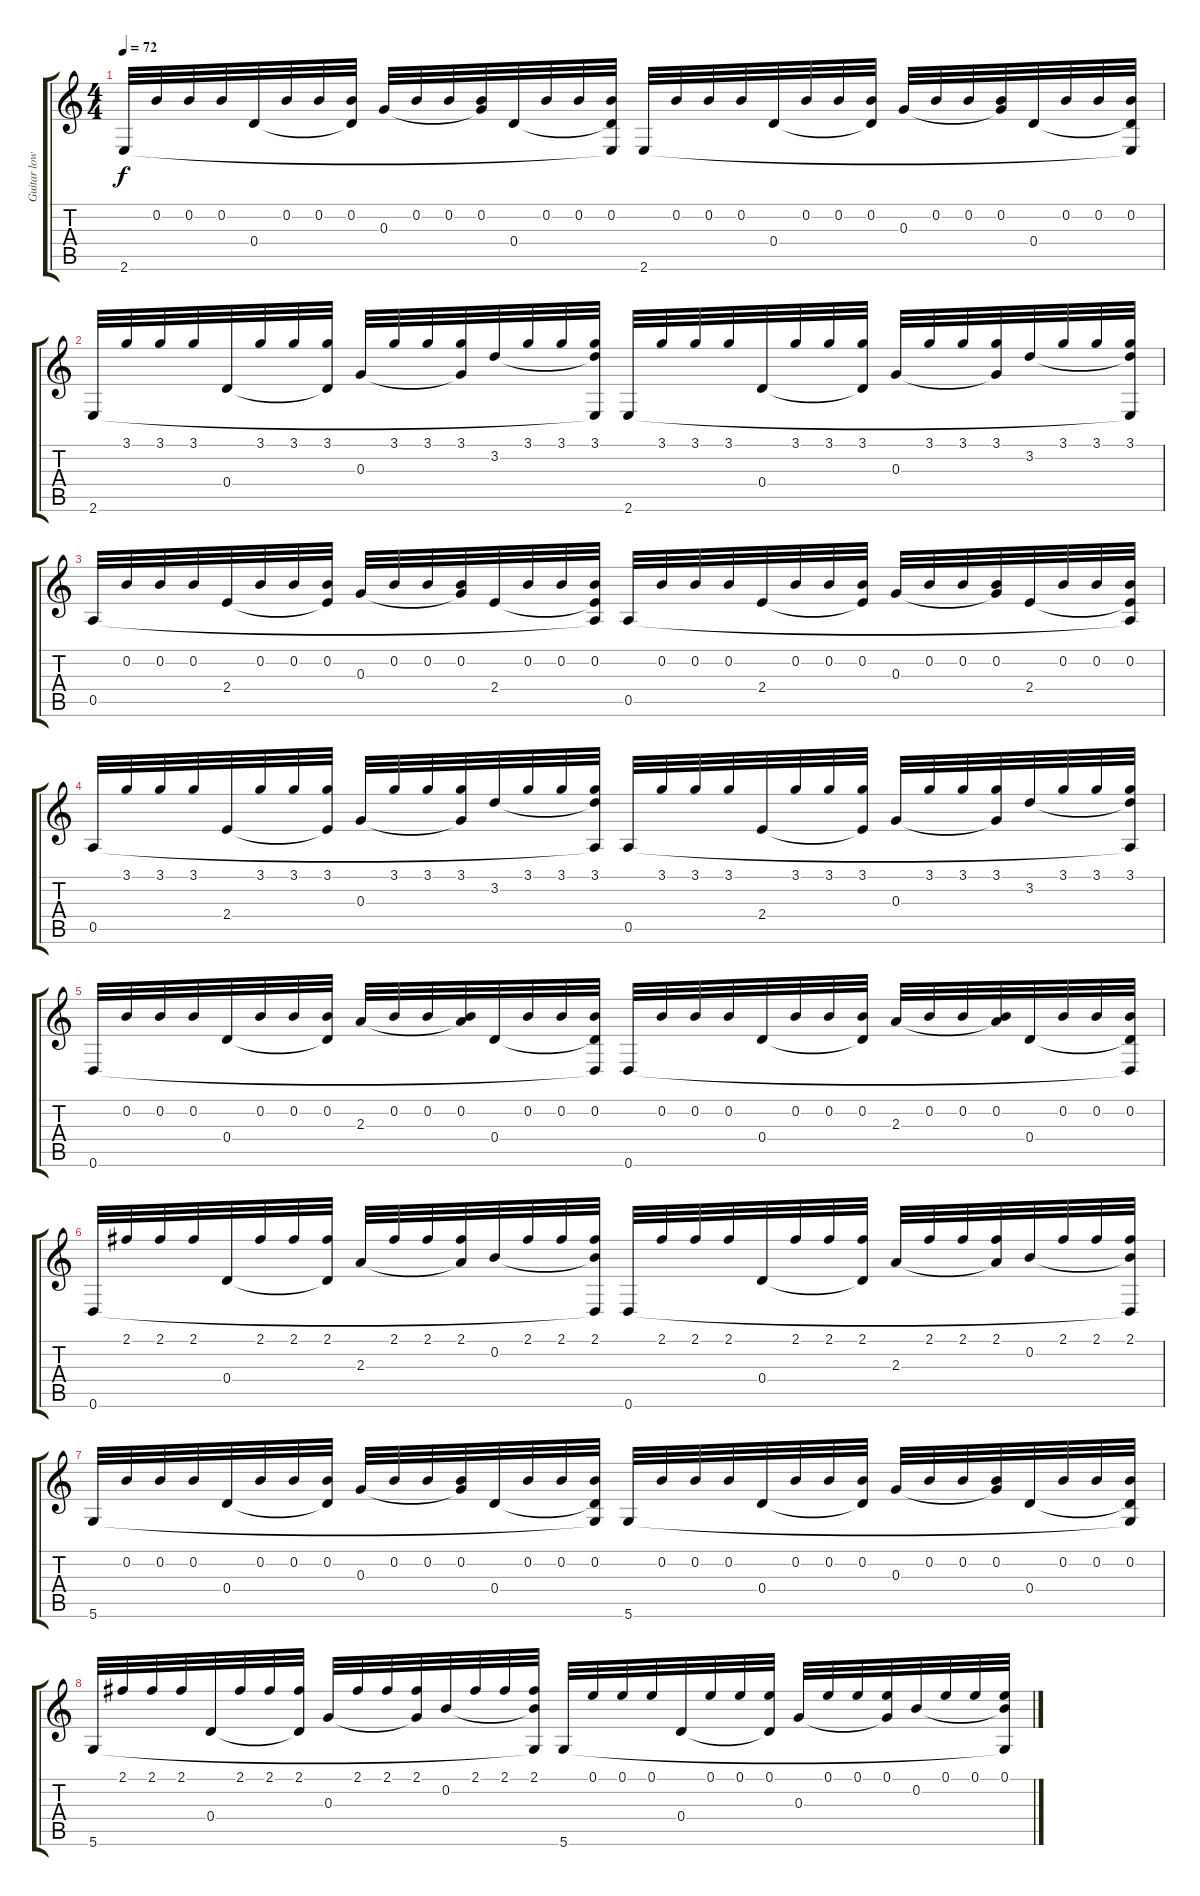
\track ("Guitar low D" "Guitar low") {instrument acousticguitarnylon}
\staff {score tabs}
\tuning (E4 B3 G3 D3 A2 D2) {hide}
\ts (4 4)
\tempo 72
\clef g2
\ks c
2.6.32{dy f} 0.2.32 0.2.32 0.2.32 0.4.32 0.2.32 0.2.32 (0.2 0.4{t}).32 0.3.32 0.2.32 0.2.32 (0.2 0.3{t}).32 0.4.32 0.2.32 0.2.32 (0.2 0.4{t} 2.6{t}).32 2.6.32 0.2.32 0.2.32 0.2.32 0.4.32 0.2.32 0.2.32 (0.2 0.4{t}).32 0.3.32 0.2.32 0.2.32 (0.2 0.3{t}).32 0.4.32 0.2.32 0.2.32 (0.2 0.4{t} 2.6{t}).32 |
2.6.32 3.1.32 3.1.32 3.1.32 0.4.32 3.1.32 3.1.32 (3.1 0.4{t}).32 0.3.32 3.1.32 3.1.32 (3.1 0.3{t}).32 3.2.32 3.1.32 3.1.32 (3.1 3.2{t} 2.6{t}).32 2.6.32 3.1.32 3.1.32 3.1.32 0.4.32 3.1.32 3.1.32 (3.1 0.4{t}).32 0.3.32 3.1.32 3.1.32 (3.1 0.3{t}).32 3.2.32 3.1.32 3.1.32 (3.1 3.2{t} 2.6{t}).32 |
0.5.32 0.2.32 0.2.32 0.2.32 2.4.32 0.2.32 0.2.32 (0.2 2.4{t}).32 0.3.32 0.2.32 0.2.32 (0.2 0.3{t}).32 2.4.32 0.2.32 0.2.32 (0.2 2.4{t} 0.5{t}).32 0.5.32 0.2.32 0.2.32 0.2.32 2.4.32 0.2.32 0.2.32 (0.2 2.4{t}).32 0.3.32 0.2.32 0.2.32 (0.2 0.3{t}).32 2.4.32 0.2.32 0.2.32 (0.2 2.4{t} 0.5{t}).32 |
0.5.32 3.1.32 3.1.32 3.1.32 2.4.32 3.1.32 3.1.32 (3.1 2.4{t}).32 0.3.32 3.1.32 3.1.32 (3.1 0.3{t}).32 3.2.32 3.1.32 3.1.32 (3.1 3.2{t} 0.5{t}).32 0.5.32 3.1.32 3.1.32 3.1.32 2.4.32 3.1.32 3.1.32 (3.1 2.4{t}).32 0.3.32 3.1.32 3.1.32 (3.1 0.3{t}).32 3.2.32 3.1.32 3.1.32 (3.1 3.2{t} 0.5{t}).32 |
0.6.32 0.2.32 0.2.32 0.2.32 0.4.32 0.2.32 0.2.32 (0.2 0.4{t}).32 2.3.32 0.2.32 0.2.32 (0.2 2.3{t}).32 0.4.32 0.2.32 0.2.32 (0.2 0.4{t} 0.6{t}).32 0.6.32 0.2.32 0.2.32 0.2.32 0.4.32 0.2.32 0.2.32 (0.2 0.4{t}).32 2.3.32 0.2.32 0.2.32 (0.2 2.3{t}).32 0.4.32 0.2.32 0.2.32 (0.2 0.4{t} 0.6{t}).32 |
0.6.32 2.1.32 2.1.32 2.1.32 0.4.32 2.1.32 2.1.32 (2.1 0.4{t}).32 2.3.32 2.1.32 2.1.32 (2.1 2.3{t}).32 0.2.32 2.1.32 2.1.32 (2.1 0.2{t} 0.6{t}).32 0.6.32 2.1.32 2.1.32 2.1.32 0.4.32 2.1.32 2.1.32 (2.1 0.4{t}).32 2.3.32 2.1.32 2.1.32 (2.1 2.3{t}).32 0.2.32 2.1.32 2.1.32 (2.1 0.2{t} 0.6{t}).32 |
5.6.32 0.2.32 0.2.32 0.2.32 0.4.32 0.2.32 0.2.32 (0.2 0.4{t}).32 0.3.32 0.2.32 0.2.32 (0.2 0.3{t}).32 0.4.32 0.2.32 0.2.32 (0.2 0.4{t} 5.6{t}).32 5.6.32 0.2.32 0.2.32 0.2.32 0.4.32 0.2.32 0.2.32 (0.2 0.4{t}).32 0.3.32 0.2.32 0.2.32 (0.2 0.3{t}).32 0.4.32 0.2.32 0.2.32 (0.2 0.4{t} 5.6{t}).32 |
5.6.32 2.1.32 2.1.32 2.1.32 0.4.32 2.1.32 2.1.32 (2.1 0.4{t}).32 0.3.32 2.1.32 2.1.32 (2.1 0.3{t}).32 0.2.32 2.1.32 2.1.32 (2.1 0.2{t} 5.6{t}).32 5.6.32 0.1.32 0.1.32 0.1.32 0.4.32 0.1.32 0.1.32 (0.1 0.4{t}).32 0.3.32 0.1.32 0.1.32 (0.1 0.3{t}).32 0.2.32 0.1.32 0.1.32 (0.1 0.2{t} 5.6{t}).32
